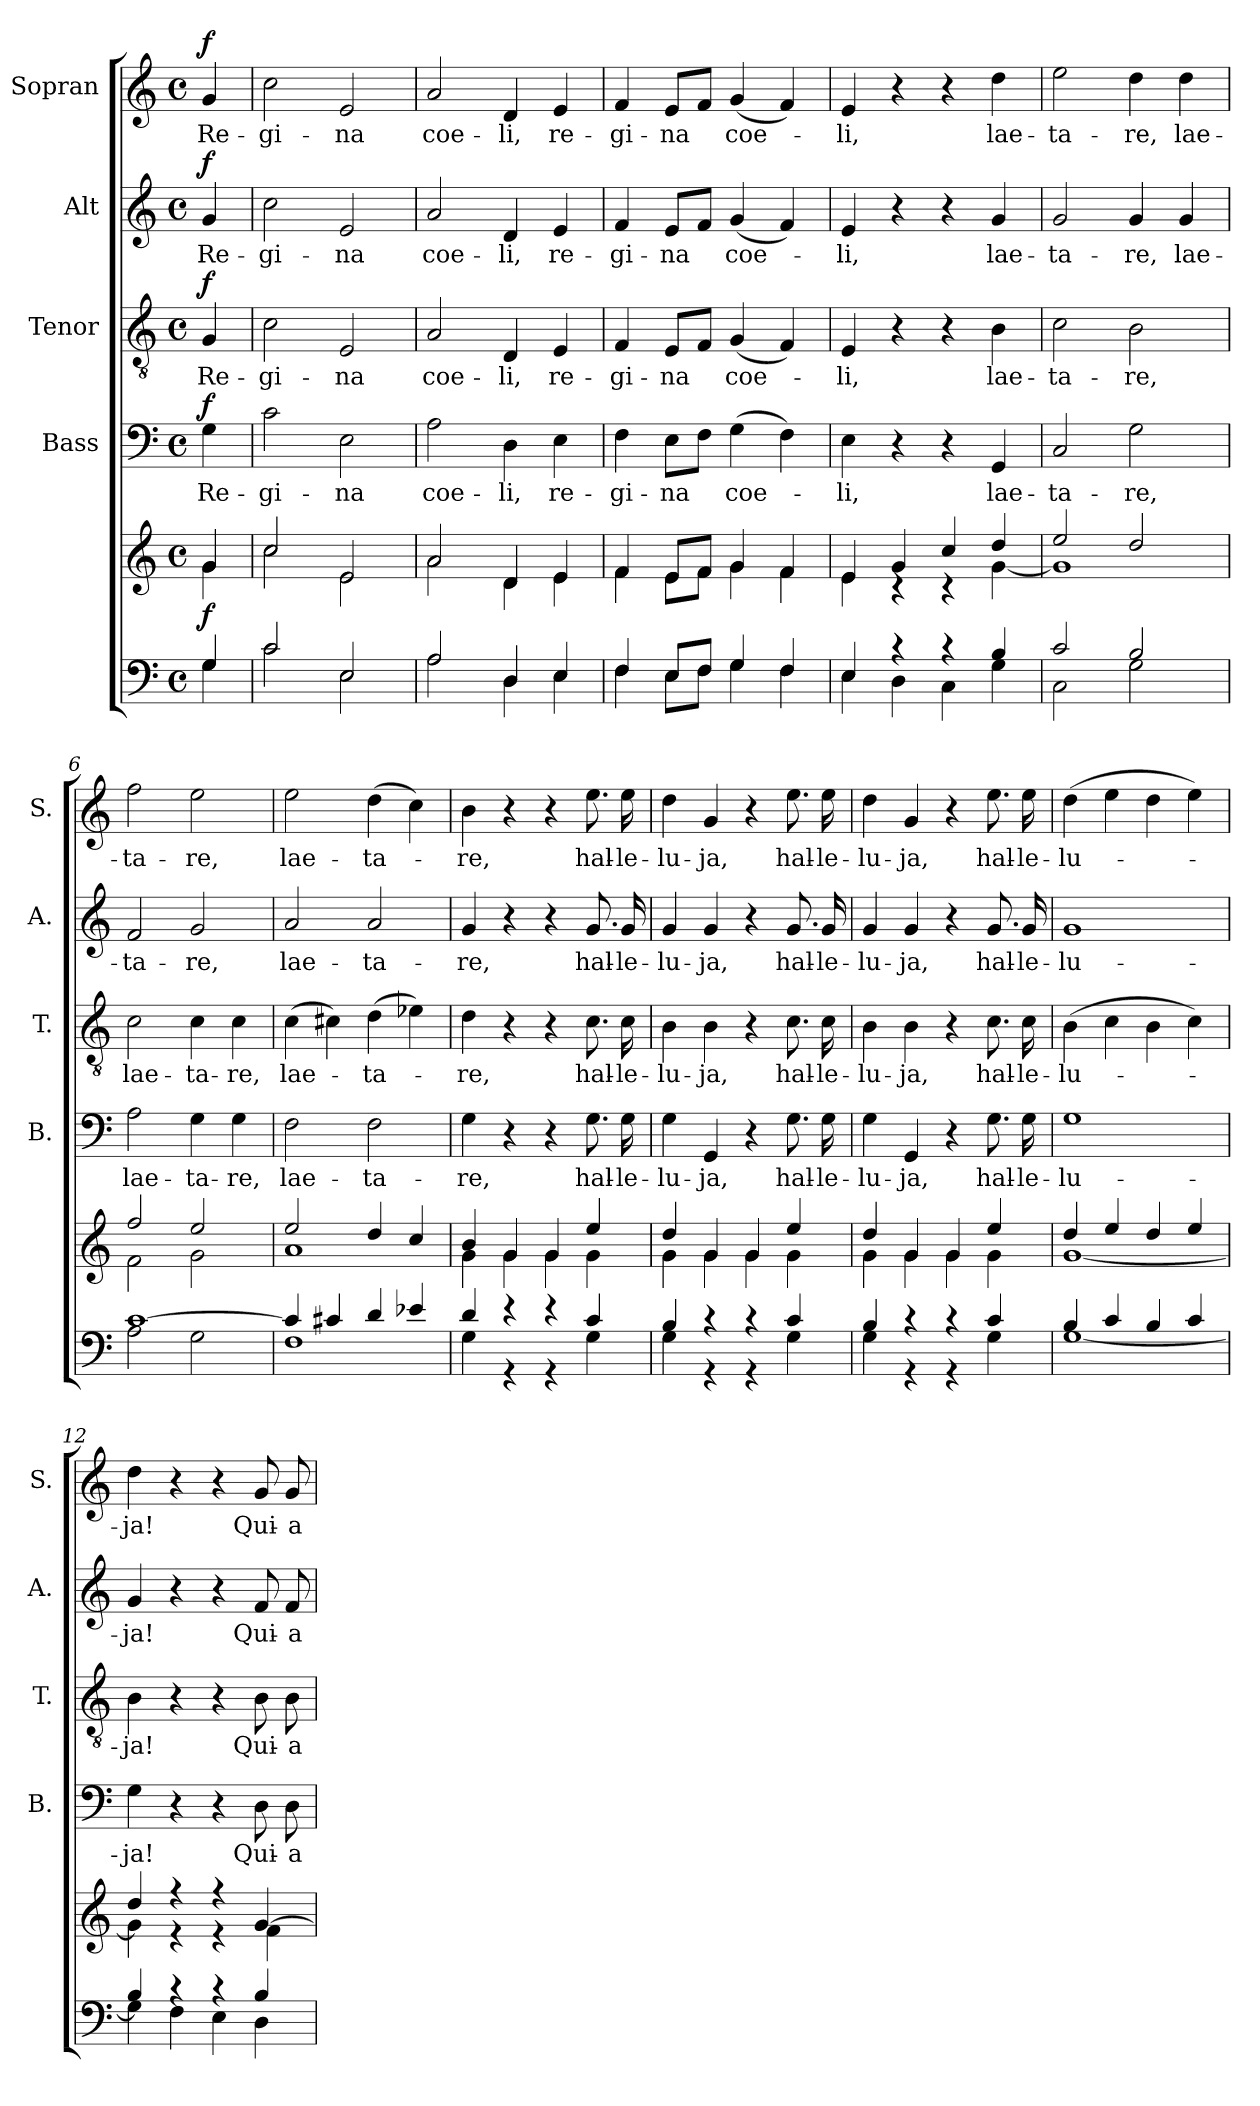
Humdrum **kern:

**kern	**kern	**dynam	**kern	**text	**dynam	**kern	**text	**dynam	**kern	**text	**dynam	**kern	**text	**dynam
*part5	*part5	*part5	*part4	*part4	*part4	*part3	*part3	*part3	*part2	*part2	*part2	*part1	*part1	*part1
*staff6	*staff5	*staff5/6	*staff4	*staff4	*staff4	*staff3	*staff3	*staff3	*staff2	*staff2	*staff2	*staff1	*staff1	*staff1
*	*	*	*I"Bass	*	*	*I"Tenor	*	*	*I"Alt	*	*	*I"Sopran	*	*
*	*	*	*I'B.	*	*	*I'T.	*	*	*I'A.	*	*	*I'S.	*	*
*clefF4	*clefG2	*	*clefF4	*	*	*clefGv2	*	*	*clefG2	*	*	*clefG2	*	*
*k[]	*k[]	*	*k[]	*	*	*k[]	*	*	*k[]	*	*	*k[]	*	*
*C:	*C:	*	*C:	*	*	*C:	*	*	*C:	*	*	*C:	*	*
*M4/4	*M4/4	*	*M4/4	*	*	*M4/4	*	*	*M4/4	*	*	*M4/4	*	*
*met(c)	*met(c)	*	*met(c)	*	*	*met(c)	*	*	*met(c)	*	*	*met(c)	*	*
=	=	=	=	=	=	=	=	=	=	=	=	=	=	=
*^	*^	*	*	*	*	*	*	*	*	*	*	*	*	*
!	!	!	!	!LO:DY:b	!	!LO:LY:b	!LO:DY:a	!	!LO:LY:b	!LO:DY:a	!	!LO:LY:b	!LO:DY:a	!	!LO:LY:b	!LO:DY:a
4G/	4G\	4g/	4g\	f	4G\	Re-	f	4G/	Re-	f	4g/	Re-	f	4g/	Re-	f
=1	=1	=1	=1	=1	=1	=1	=1	=1	=1	=1	=1	=1	=1	=1	=1	=1
!	!	!	!	!	!	!LO:LY:b	!	!	!LO:LY:b	!	!	!LO:LY:b	!	!	!LO:LY:b	!
2c/	2c\	2cc/	2cc\	.	2c\	-gi-	.	2c\	-gi-	.	2cc\	-gi-	.	2cc\	-gi-	.
!	!	!	!	!	!	!LO:LY:b	!	!	!LO:LY:b	!	!	!LO:LY:b	!	!	!LO:LY:b	!
2E/	2E\	2e/	2e\	.	2E\	-na	.	2E/	-na	.	2e/	-na	.	2e/	-na	.
=2	=2	=2	=2	=2	=2	=2	=2	=2	=2	=2	=2	=2	=2	=2	=2	=2
!	!	!	!	!	!	!LO:LY:b	!	!	!LO:LY:b	!	!	!LO:LY:b	!	!	!LO:LY:b	!
2A/	2A\	2a/	2a\	.	2A\	coe-	.	2A/	coe-	.	2a/	coe-	.	2a/	coe-	.
!	!	!	!	!	!	!LO:LY:b	!	!	!LO:LY:b	!	!	!LO:LY:b	!	!	!LO:LY:b	!
4D/	4D\	4d/	4d\	.	4D\	-li,	.	4D/	-li,	.	4d/	-li,	.	4d/	-li,	.
!	!	!	!	!	!	!LO:LY:b	!	!	!LO:LY:b	!	!	!LO:LY:b	!	!	!LO:LY:b	!
4E/	4E\	4e/	4e\	.	4E\	re-	.	4E/	re-	.	4e/	re-	.	4e/	re-	.
=3	=3	=3	=3	=3	=3	=3	=3	=3	=3	=3	=3	=3	=3	=3	=3	=3
!	!	!	!	!	!	!LO:LY:b	!	!	!LO:LY:b	!	!	!LO:LY:b	!	!	!LO:LY:b	!
4F/	4F\	4f/	4f\	.	4F\	-gi-	.	4F/	-gi-	.	4f/	-gi-	.	4f/	-gi-	.
!	!	!	!	!	!	!LO:LY:b	!	!	!LO:LY:b	!	!	!LO:LY:b	!	!	!LO:LY:b	!
8E/L	8E\L	8e/L	8e\L	.	8E\L	-na	.	8E/L	-na	.	8e/L	-na	.	8e/L	-na	.
8F/J	8F\J	8f/J	8f\J	.	8F\J	.	.	8F/J	.	.	8f/J	.	.	8f/J	.	.
!	!	!	!	!	!	!LO:LY:b	!	!	!LO:LY:b	!	!	!LO:LY:b	!	!	!LO:LY:b	!
4G/	4G\	4g/	4g\	.	(>4G\	coe-	.	(<4G/	coe-	.	(<4g/	coe-	.	(<4g/	coe-	.
4F/	4F\	4f/	4f\	.	4F\)	.	.	4F/)	.	.	4f/)	.	.	4f/)	.	.
=4	=4	=4	=4	=4	=4	=4	=4	=4	=4	=4	=4	=4	=4	=4	=4	=4
!	!	!	!	!	!	!LO:LY:b	!	!	!LO:LY:b	!	!	!LO:LY:b	!	!	!LO:LY:b	!
4E/	4E\	4e/	4e\	.	4E\	-li,	.	4E/	-li,	.	4e/	-li,	.	4e/	-li,	.
4rc	4D\	4g/	4rB	.	4r	.	.	4r	.	.	4r	.	.	4r	.	.
4rc	4C\	4cc/	4rc	.	4r	.	.	4r	.	.	4r	.	.	4r	.	.
!	!	!	!	!	!	!LO:LY:b	!	!	!LO:LY:b	!	!	!LO:LY:b	!	!	!LO:LY:b	!
4B/	4G\	4dd/	[<4g\	.	4GG/	lae-	.	4B\	lae-	.	4g/	lae-	.	4dd\	lae-	.
=5	=5	=5	=5	=5	=5	=5	=5	=5	=5	=5	=5	=5	=5	=5	=5	=5
!	!	!	!	!	!	!LO:LY:b	!	!	!LO:LY:b	!	!	!LO:LY:b	!	!	!LO:LY:b	!
2c/	2C\	2ee/	1g]	.	2C/	-ta-	.	2c\	-ta-	.	2g/	-ta-	.	2ee\	-ta-	.
!	!	!	!	!	!	!LO:LY:b	!	!	!LO:LY:b	!	!	!LO:LY:b	!	!	!LO:LY:b	!
2B/	2G\	2dd/	.	.	2G\	-re,	.	2B\	-re,	.	4g/	-re,	.	4dd\	-re,	.
!	!	!	!	!	!	!	!	!	!	!	!	!LO:LY:b	!	!	!LO:LY:b	!
.	.	.	.	.	.	.	.	.	.	.	4g/	lae-	.	4dd\	lae-	.
=6	=6	=6	=6	=6	=6	=6	=6	=6	=6	=6	=6	=6	=6	=6	=6	=6
!	!	!	!	!	!	!LO:LY:b	!	!	!LO:LY:b	!	!	!LO:LY:b	!	!	!LO:LY:b	!
[>1c	2A\	2ff/	2f\	.	2A\	lae-	.	2c\	lae-	.	2f/	-ta-	.	2ff\	-ta-	.
!	!	!	!	!	!	!LO:LY:b	!	!	!LO:LY:b	!	!	!LO:LY:b	!	!	!LO:LY:b	!
.	2G\	2ee/	2g\	.	4G\	-ta-	.	4c\	-ta-	.	2g/	-re,	.	2ee\	-re,	.
!	!	!	!	!	!	!LO:LY:b	!	!	!LO:LY:b	!	!	!	!	!	!	!
.	.	.	.	.	4G\	-re,	.	4c\	-re,	.	.	.	.	.	.	.
=7	=7	=7	=7	=7	=7	=7	=7	=7	=7	=7	=7	=7	=7	=7	=7	=7
!	!	!	!	!	!	!LO:LY:b	!	!	!LO:LY:b	!	!	!LO:LY:b	!	!	!LO:LY:b	!
4c/]	1F	2ee/	1a	.	2F\	lae-	.	(>4c\	lae-	.	2a/	lae-	.	2ee\	lae-	.
4c#X/	.	.	.	.	.	.	.	4c#X\)	.	.	.	.	.	.	.	.
!	!	!	!	!	!	!LO:LY:b	!	!	!LO:LY:b	!	!	!LO:LY:b	!	!	!LO:LY:b	!
4d/	.	4dd/	.	.	2F\	-ta-	.	(>4d\	-ta-	.	2a/	-ta-	.	(>4dd\	-ta-	.
4e-X/	.	4cc/	.	.	.	.	.	4e-X\)	.	.	.	.	.	4cc\)	.	.
!!LO:LB:g=z
=8	=8	=8	=8	=8	=8	=8	=8	=8	=8	=8	=8	=8	=8	=8	=8	=8
!	!	!	!	!	!	!LO:LY:b	!	!	!LO:LY:b	!	!	!LO:LY:b	!	!	!LO:LY:b	!
4d/	4G\	4b/	4g\	.	4G\	-re,	.	4d\	-re,	.	4g/	-re,	.	4b\	-re,	.
4r	4r	4g/	4g\	.	4r	.	.	4r	.	.	4r	.	.	4r	.	.
4r	4r	4g/	4g\	.	4r	.	.	4r	.	.	4r	.	.	4r	.	.
!	!	!	!	!	!	!LO:LY:b	!	!	!LO:LY:b	!	!	!LO:LY:b	!	!	!LO:LY:b	!
4c/	4G\	4ee/	4g\	.	8.G\	hal-	.	8.c\	hal-	.	8.g/	hal-	.	8.ee\	hal-	.
!	!	!	!	!	!	!LO:LY:b	!	!	!LO:LY:b	!	!	!LO:LY:b	!	!	!LO:LY:b	!
.	.	.	.	.	16G\	-le-	.	16c\	-le-	.	16g/	-le-	.	16ee\	-le-	.
=9	=9	=9	=9	=9	=9	=9	=9	=9	=9	=9	=9	=9	=9	=9	=9	=9
!	!	!	!	!	!	!LO:LY:b	!	!	!LO:LY:b	!	!	!LO:LY:b	!	!	!LO:LY:b	!
4B/	4G\	4dd/	4g\	.	4G\	-lu-	.	4B\	-lu-	.	4g/	-lu-	.	4dd\	-lu-	.
!	!	!	!	!	!	!LO:LY:b	!	!	!LO:LY:b	!	!	!LO:LY:b	!	!	!LO:LY:b	!
4r	4r	4g/	4g\	.	4GG/	-ja,	.	4B\	-ja,	.	4g/	-ja,	.	4g/	-ja,	.
4r	4r	4g/	4g\	.	4r	.	.	4r	.	.	4r	.	.	4r	.	.
!	!	!	!	!	!	!LO:LY:b	!	!	!LO:LY:b	!	!	!LO:LY:b	!	!	!LO:LY:b	!
4c/	4G\	4ee/	4g\	.	8.G\	hal-	.	8.c\	hal-	.	8.g/	hal-	.	8.ee\	hal-	.
!	!	!	!	!	!	!LO:LY:b	!	!	!LO:LY:b	!	!	!LO:LY:b	!	!	!LO:LY:b	!
.	.	.	.	.	16G\	-le-	.	16c\	-le-	.	16g/	-le-	.	16ee\	-le-	.
=10	=10	=10	=10	=10	=10	=10	=10	=10	=10	=10	=10	=10	=10	=10	=10	=10
!	!	!	!	!	!	!LO:LY:b	!	!	!LO:LY:b	!	!	!LO:LY:b	!	!	!LO:LY:b	!
4B/	4G\	4dd/	4g\	.	4G\	-lu-	.	4B\	-lu-	.	4g/	-lu-	.	4dd\	-lu-	.
!	!	!	!	!	!	!LO:LY:b	!	!	!LO:LY:b	!	!	!LO:LY:b	!	!	!LO:LY:b	!
4r	4r	4g/	4g\	.	4GG/	-ja,	.	4B\	-ja,	.	4g/	-ja,	.	4g/	-ja,	.
4r	4r	4g/	4g\	.	4r	.	.	4r	.	.	4r	.	.	4r	.	.
!	!	!	!	!	!	!LO:LY:b	!	!	!LO:LY:b	!	!	!LO:LY:b	!	!	!LO:LY:b	!
4c/	4G\	4ee/	4g\	.	8.G\	hal-	.	8.c\	hal-	.	8.g/	hal-	.	8.ee\	hal-	.
!	!	!	!	!	!	!LO:LY:b	!	!	!LO:LY:b	!	!	!LO:LY:b	!	!	!LO:LY:b	!
.	.	.	.	.	16G\	-le-	.	16c\	-le-	.	16g/	-le-	.	16ee\	-le-	.
=11	=11	=11	=11	=11	=11	=11	=11	=11	=11	=11	=11	=11	=11	=11	=11	=11
!	!	!	!	!	!	!LO:LY:b	!	!	!LO:LY:b	!	!	!LO:LY:b	!	!	!LO:LY:b	!
4B/	[<1G	4dd/	[<1g	.	1G	-lu-	.	(>4B\	-lu-	.	1g	-lu-	.	(>4dd\	-lu-	.
4c/	.	4ee/	.	.	.	.	.	4c\	.	.	.	.	.	4ee\	.	.
4B/	.	4dd/	.	.	.	.	.	4B\	.	.	.	.	.	4dd\	.	.
4c/	.	4ee/	.	.	.	.	.	4c\)	.	.	.	.	.	4ee\)	.	.
=12	=12	=12	=12	=12	=12	=12	=12	=12	=12	=12	=12	=12	=12	=12	=12	=12
!	!	!	!	!	!	!LO:LY:b	!	!	!LO:LY:b	!	!	!LO:LY:b	!	!	!LO:LY:b	!
4B/	4G\]	4dd/	4g\]	.	4G\	-ja!	.	4B\	-ja!	.	4g/	-ja!	.	4dd\	-ja!	.
4rc	4F\	4r	4r	.	4r	.	.	4r	.	.	4r	.	.	4r	.	.
4rc	4E\	4r	4r	.	4r	.	.	4r	.	.	4r	.	.	4r	.	.
!	!	!	!	!	!	!LO:LY:b	!	!	!LO:LY:b	!	!	!LO:LY:b	!	!	!LO:LY:b	!
4B/	4D\	[>4g/	4f\	.	8D\	Qui-	.	8B\	Qui-	.	8f/	Qui-	.	8g/	Qui-	.
!	!	!	!	!	!	!LO:LY:b	!	!	!LO:LY:b	!	!	!LO:LY:b	!	!	!LO:LY:b	!
.	.	.	.	.	8D\	-a	.	8B\	-a	.	8f/	-a	.	8g/	-a	.
*v	*v	*	*	*	*	*	*	*	*	*	*	*	*	*	*	*
*	*v	*v	*	*	*	*	*	*	*	*	*	*	*	*	*
=	=	=	=	=	=	=	=	=	=	=	=	=	=	=
*-	*-	*-	*-	*-	*-	*-	*-	*-	*-	*-	*-	*-	*-	*-
